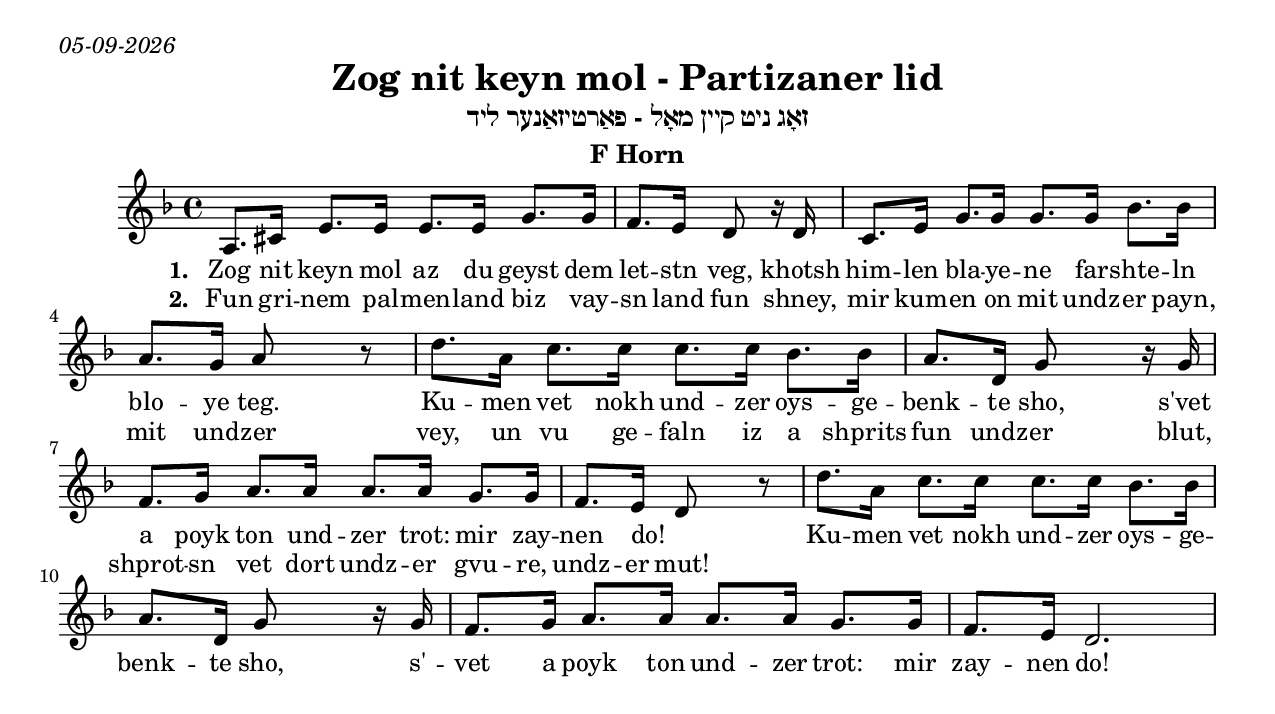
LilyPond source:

\version "2.20.0"
\language "english"
\pointAndClickOff
%\include "english.ly"
\pointAndClickOff
\paper{
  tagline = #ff
  print-all-headers = ##t
  #(set-paper-size "letter")
}
date = #(strftime "%d-%m-%Y" (localtime (current-time)))

\markup{ \italic{ \date }  }

%\markup{ Got something to say? }

global = {
  \clef treble
  \key d \minor
  \time 4/4
  \set Score.markFormatter = #format-mark-box-alphabet
}

%#################################### Melody ########################
%melody =  \transpose c d \relative c' {  %transpose for clarinet
melody = \relative c {
  \global
  %\partial 4 g4    %lead in notes


  a'8. cs16 e8. e16 e8. e16 g8. g16
  | % 2
  f8. e16 d8*5 r16 d
  | % 3
  c8. e16 g8. g16 g8. g16 bf8. bf16
  | % 4
  a8. g16 a8*5 r8
  | % 5
  d8. a16 c8. c16 c8. c16 bf8. bf16
  | % 6
  a8. d,16 g8*5 r16 g
  | % 7
  f8. g16 a8. a16 a8. a16 g8. g16
  | % 8
  f8. e16 d8*5 r8
  | % 9
  d'8. a16 c8. c16 c8. c16 bf8. bf16
  | % 10
  a8. d,16 g8*5 r16 g
  | % 11
  f8. g16 a8. a16 a8. a16 g8. g16
  | % 12
  f8. e16 d2.
  | % 13

}



%################################# Lyrics #####################
\addlyrics{ \set stanza = #"1. "
            Zog nit keyn mol az du geyst dem let -- stn veg,
            khotsh him -- len bla -- ye -- ne far -- shte -- ln blo -- ye teg.
            Ku -- men vet nokh und -- zer oys -- ge -- benk  -- te sho,
            s'vet a poyk ton und -- zer trot: mir zay -- nen do! _
            Ku -- men vet nokh und -- zer oys -- ge -- benk  -- te sho,
            s' --  vet a poyk ton und -- zer trot: mir zay -- nen do!
}
\addlyrics {
  \set stanza = #"2. "
  Fun gri -- nem pal -- men -- land biz vay -- sn land fun shney,
  mir kum -- en on mit undz -- er payn, mit und -- zer vey,
  un vu ge -- faln iz a shprits fun undz -- er blut,
  shprot -- sn vet dort undz -- er gvu -- re, undz -- er mut!
}
%################################# Chords #######################
harmonies = \chordmode {

}

\score {
  % transpose score below
  %\transpose c d
  <<
    \new ChordNames {
      \set chordChanges = ##f
      \harmonies
    }
    \new Staff   \melody
  >>
  \header{
    title= "Zog nit keyn mol - Partizaner lid"
    subtitle="זאָג ניט קײן מאָל - פאַרטיזאַנער ליד"
    composer= ""
    instrument = "F Horn"
    arranger= ""
  }
  \layout{indent = 1.0\cm}
  \midi {
    \tempo 4 = 80

    % \midi { }
  }
}
%{
% more verses:
\markup{}
\markup {
  \font-size #2
  \fill-line {
    \hspace #0.1 % distance from left margin
    \column {
      \line { "1."
	\column {
	  ""
	}
      }
      \hspace #0.2 % vertical distance between verses
      \line { "2."
	\column {
	 ""
	}
      }
    }
    \hspace #0.1  % horiz. distance between columns
    \column {
      \line { "3."
	\column {
	  ""
	}
      }
      \hspace #0.2 % distance between verses
      \line { "4."
	\column {
	 ""
	}
      }
    }
    \hspace #0.1 % distance to right margin
  }
}

%}

%{
zog nit keyn mol az du geyst dem letstn veg,
khotsh himlen blayene farshteln bloye teg.
kumen vet nokh undzer oysgebenkte sho,
s'vet a poyk ton undzer trot: mir zaynen do!

fun grinem palmenland biz vaysn land fun shney,
mir kumen on mit undzer payn, mit undzer vey,
un vu gefaln iz a shprits fun undzer blut,
shprotsn vet dort undzer gvure, undzer mut!

s'vet di morgnzun bagildn undz dem haynt,
un der nekhtn vet farshvindn mit dem faynt,
nor oyb farzamen vet di zun in der kayor –
vi a parol zol geyn dos lid fun dor tsu dor.

dos lid geshribn iz mit blut un nit mit blay,
s'iz nit keyn lidl fun a foygl oyf der fray,
dos hot a folk tsvishn falndike vent
dos lid gezungen mit naganes in di hent.

to zog nit keyn mol, az du geyst dem letstn veg,
khotsh himlen blayene farshteln bloye teg.
kumen vet nokh undzer oysgebenkte sho –
es vet a poyk ton undzer trot: mir zaynen do!

 Never say this is the final road for you,
Though leadened skies may cover over days of blue.
As the hour that we longed for is so near,
Our step beats out the message: we are here!

From lands so green with palms to lands all white with snow.
We shall be coming with our anguish and our woe,
And where a spurt of our blood fell on the earth,
There are courage and our spirit have rebirth!

The early morning sun will brighten our day,
And yesterday with our foe will fade away,
But if the sun delays and in the east remains –
This song as password generations must remain.

This song was written with our blood and not with lead,
It's not a little tune that birds sing overhead,
A people amid collapsing walls,
Sang this song with pistols in hand.

Therefore never say the road now ends for you,
Though leadened skies may cover over days of blue.
As the hour that we longed for is so near,
Our step beats out the message: we are here!
%}